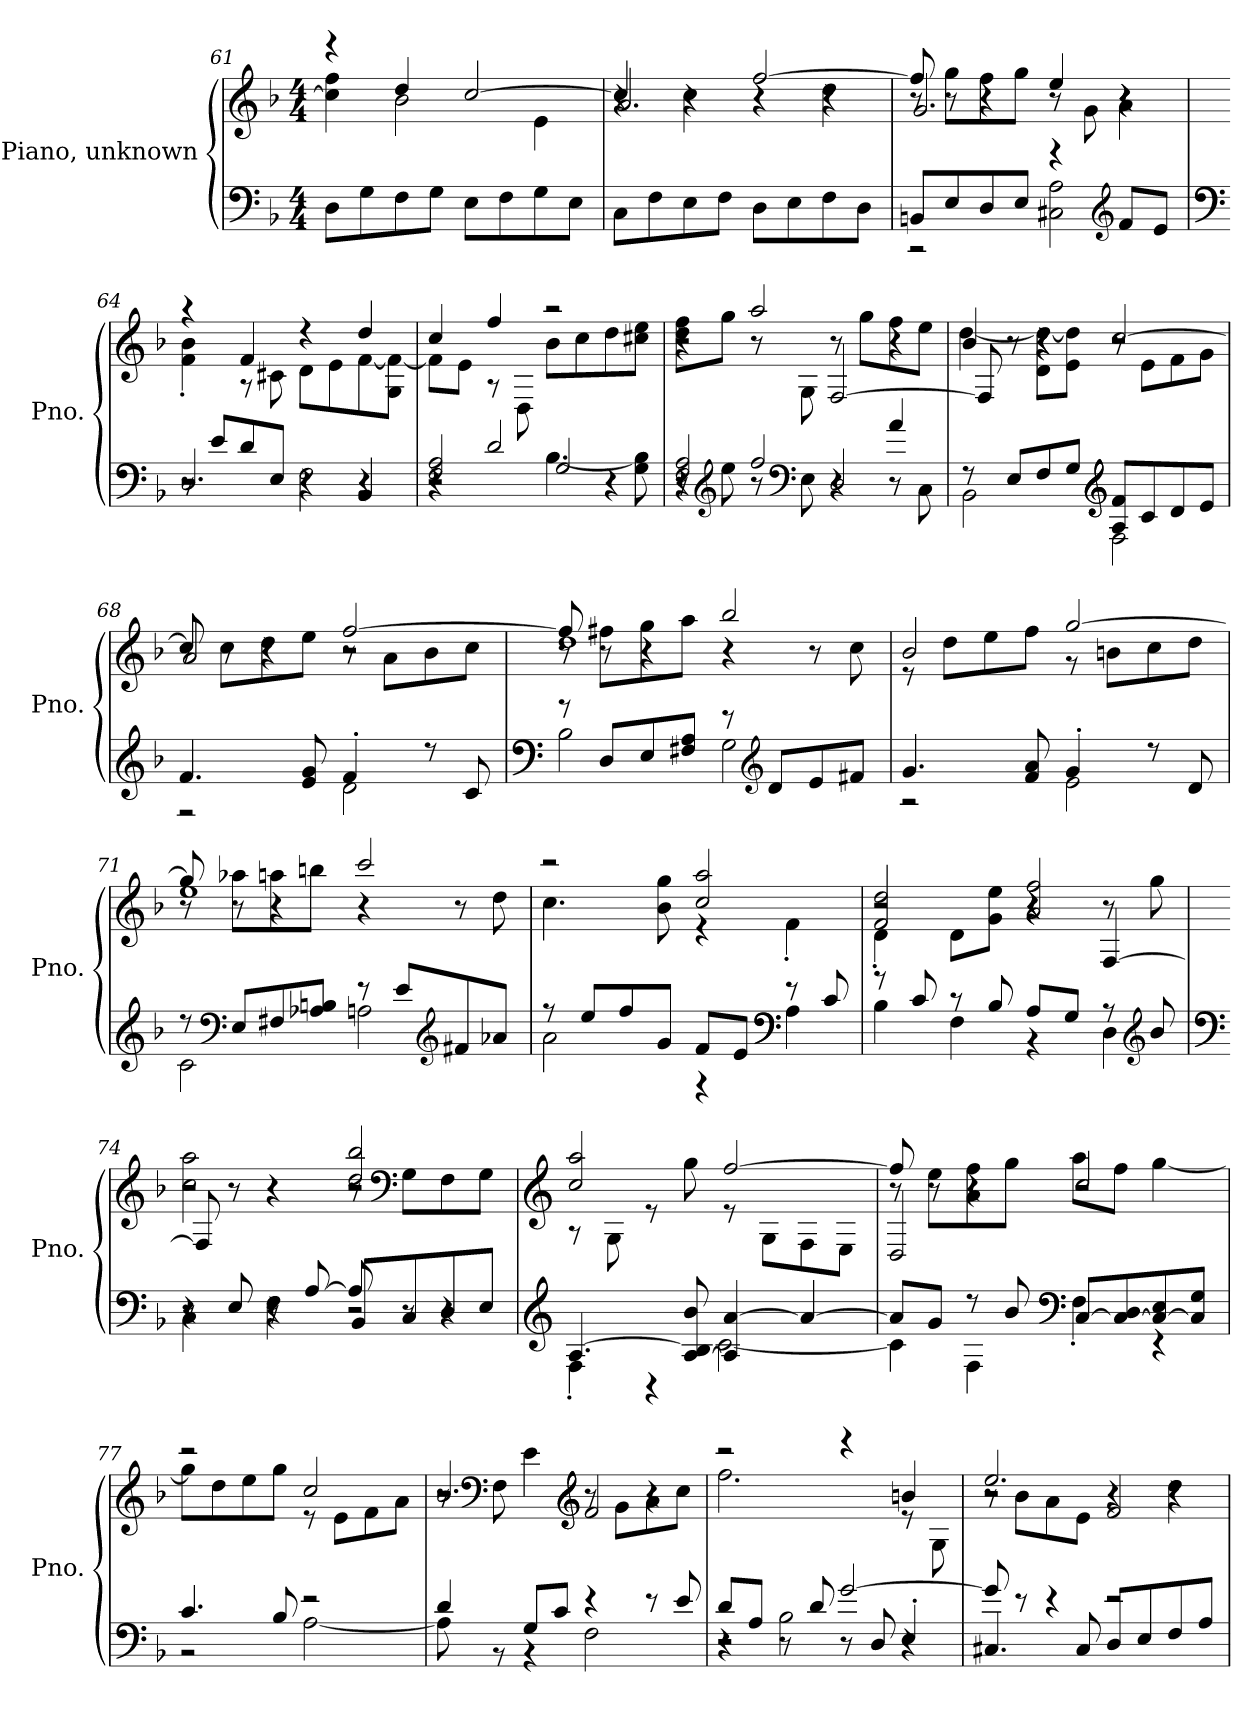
**kern	**kern
*part1	*part1
*staff2	*staff1
*I"Piano, unknown	*
*I'Pno.	*
*clefF4	*clefG2
*k[b-]	*k[b-]
*M4/4	*M4/4
=61	=61
*	*^
8D\L	4r	4cc\] 4ff\
8G\	.	.
8F\	4dd/	2b-\
8G\J	.	.
8E\L	[2cc/	.
8F\	.	.
8G\	.	4e\
8E\J	.	.
!!LO:PB:g=z
=62	=62	=62
*	*	*^
8C\L	4cc/]	4r	2.a/
8F\	.	.	.
8E\	4r	4cc\	.
8F\J	.	.	.
8D\L	[2ff/	4r	.
8E\	.	.	.
8F\	.	4dd\	4r
8D\J	.	.	.
=63	=63	=63	=63
*^	*	*	*
8BBn/L	2r	8ff/]	8r	2.g/
8E/	.	8r	8gg\L	.
8D/	.	4r	8ff\	.
8E/J	.	.	8gg\J	.
4r	2C#X\ 2A\	4ee/	8r	.
.	.	.	8g\	.
*clefG2	*	*	*	*
8f/L	.	4r	4a\	4r
8e/J	.	.	.	.
*v	*v	*	*	*
*	*v	*v	*v
=64	=64
*clefF4	*
*^	*^
*	*^	*	*
8r	2r	2.D/	4r	4f\' 4b-\'
8e/L	.	.	.	.
8d/	.	.	4f/	8r
8E/J	.	.	.	8c#X\
4r	2F\	.	4r	8d\L
.	.	.	.	8e\
4BB-/	.	4r	4dd/	[8f\
.	.	.	.	8G\ 8f\_J
=65	=65	=65	=65	=65
4r	2r	2F/ 2A/	4cc/	8f\L]
.	.	.	.	8e\J
2d/	.	.	4ff/	8r
.	.	.	.	8D\
.	[4.B-\	2G/	2r	8b-\L
.	.	.	.	8cc\
4r	.	.	.	8dd\
.	8G\ 8B-\]	.	.	8cc#X\ 8ee\J
!!LO:LB:g=z
=66	=66	=66	=66	=66
*	*	*	*	*^
4r	8r	2F/ 2A/	4r	8dd\ 8ff\L	2r
*clefG2	*	*	*	*	*
.	8ee\	.	.	8gg\J	.
2ff/	8r	.	2aa/	8r	.
*clefF4	*	*	*	*	*
.	8E\	.	.	8G\	.
.	4r	2D/	.	8r	[2F/
.	.	.	.	8gg\L	.
4a/	8r	.	4r	8ff\	.
.	8C\	.	.	8ee\J	.
*	*v	*v	*	*	*
=67	=67	=67	=67	=67
8r	2BB-\	4b-/	[4dd\	8F/]
8E/L	.	.	.	8r
8F/	.	4r	8d\ 8dd\_L	4r
8G/J	.	.	8e\ 8dd\]J	.
*clefG2	*	*	*	*
8A/ 8f/L	2F\	[2cc/	8r	2r
8c/	.	.	8e\L	.
8d/	.	.	8f\	.
8e/J	.	.	8g\J	.
=68	=68	=68	=68	=68
4.f/	2r	8cc/]	8r	2a/
.	.	8r	8cc\L	.
.	.	4r	8dd\	.
8e/ 8g/	.	.	8ee\J	.
4f'/	2d\	[2ff/	8r	2r
.	.	.	8a\L	.
8r	.	.	8b-\	.
8c/	.	.	8cc\J	.
!!LO:LB:g=z	!!	!!
=69	=69	=69	=69	=69
*clefF4	*	*	*	*
8r	2B-\	8ff/]	8r	1dd
8D/L	.	8r	8ff#X\L	.
8E/	.	4r	8gg\	.
8F#X/ 8A/J	.	.	8aa\J	.
8r	2G\	2bb-/	4r	.
*clefG2	*	*	*	*
8d/L	.	.	.	.
8e/	.	.	8r	.
8f#X/J	.	.	8cc\	.
*	*	*	*v	*v
=70	=70	=70	=70
4.g/	2r	2b-/	8r
.	.	.	8dd\L
.	.	.	8ee\
8f/ 8a/	.	.	8ff\J
4g'/	2e\	[2gg/	8r
.	.	.	8bn\L
8r	.	.	8cc\
8d/	.	.	8dd\J
=71	=71	=71	=71
*	*	*	*^
8r	2c\	8gg/]	8r	1ee
*clefF4	*	*	*	*
8E/L	.	8r	8aa-X\L	.
8F#X/	.	4r	8aan\	.
8A-X/ 8Bn/J	.	.	8bbn\J	.
8r	2An\	2ccc/	4r	.
8e/L	.	.	.	.
*clefG2	*	*	*	*
8f#X/	.	.	8r	.
8a-X/J	.	.	8dd\	.
*	*	*	*v	*v
!!LO:LB:g=z
=72	=72	=72	=72
8r	2a\	2r	4.cc\
8ee/L	.	.	.
8ff/	.	.	.
8g/J	.	.	8b-\ 8gg\
8f/L	4r	2cc/ 2aa/	4r
8e/J	.	.	.
*clefF4	*	*	*
8r	4A\	.	4f'\
8c/	.	.	.
=73	=73	=73	=73
*	*	*	*^
8r	4B-\	2f/ 2dd/	4d'\	2r
8c/	.	.	.	.
8r	4F\	.	8d\L	.
8B-/	.	.	8g\ 8ee\J	.
8A/L	4r	2a/ 2ff/	4r	4r
8G/J	.	.	.	.
8r	4D\	.	8r	[4F/
*clefG2	*	*	*	*
8b-/	.	.	8gg\	.
*v	*v	*	*	*
=74	=74	=74	=74
*clefF4	*	*	*
*^	*	*	*
*	*^	*	*	*
4r	4C\	8r	2r	2cc\ 2aa\	8F/]
.	.	8E/	.	.	8r
8r	4F\	4r	.	.	4r
[8A/	.	.	.	.	.
8A/]	2r	8BB-/L	2dd/ 2bb-/	8r	2r
*	*	*	*clefF4	*	*
8r	.	8C/	.	8G\L	.
4r	.	8D/	.	8F\	.
.	.	8E/J	.	8G\J	.
*v	*v	*v	*	*	*
*	*v	*v	*v
!!LO:LB:g=z
=75	=75
*clefG2	*clefG2
*^	*^
[4.A/	4F'\	2cc/ 2aa/	8r
.	.	.	8G\
.	4r	.	8r
8A/_ 8B-/ 8b-/	.	.	8gg\
4A/] [4a/	[2c\	[2ff/	8r
.	.	.	8G\L
4a/_	.	.	8F\
.	.	.	8E\J
=76	=76	=76	=76
*	*	*	*^
8a/L]	4c\]	8ff/]	8r	2D/
8g/J	.	8r	8ee\L	.
8r	4F\	4r	8a\ 8ff\	.
8b-/	.	.	8gg\J	.
*clefF4	*	*	*	*
[8C/L	4F'\	2cc/	8aa\L	2r
8C/_ 8D/	.	.	8ff\J	.
8C/_ 8E/	4r	.	[4gg\	.
8C/] 8G/J	.	.	.	.
*	*	*	*v	*v
=77	=77	=77	=77
4.c/	2r	2r	8gg\L]
.	.	.	8dd\
.	.	.	8ee\
8B-/	.	.	8gg\J
2r	[2A\	2cc/	8r
.	.	.	8e\L
.	.	.	8f\
.	.	.	8a\J
!!LO:LB:g=z
=78	=78	=78	=78
*	*	*	*^
4d/	8A\]	2.b-/	8r	2r
*	*	*clefF4	*	*
.	8r	.	8F\	.
8G/L	4r	.	4e\	.
8c/J	.	.	.	.
*	*	*clefG2	*	*
4r	2F\	.	8r	2f/
.	.	.	8g\L	.
8r	.	4r	8a\	.
8e/	.	.	8cc\J	.
*	*	*	*v	*v
=79	=79	=79	=79
*	*^	*	*
2r	4r	8d/L	2r	2.ff\
.	.	8A/J	.	.
.	2B-\	8r	.	.
.	.	8d/	.	.
[2g/	.	8r	4r	.
.	.	8D/	.	.
.	4r	4E'/	4bn/	8r
.	.	.	.	8G\
*	*v	*v	*	*
=80	=80	=80	=80
*	*	*	*^
8g/]	4.C#X/	2.ee/	8r	2r
8r	.	.	8b-\L	.
4r	.	.	8a\	.
.	8C#/	.	8e\J	.
2r	8D/L	.	4r	2f/
.	8E/	.	.	.
.	8F/	4r	4dd\	.
.	8A/J	.	.	.
*v	*v	*	*	*
*	*v	*v	*v
=	=
*-	*-
